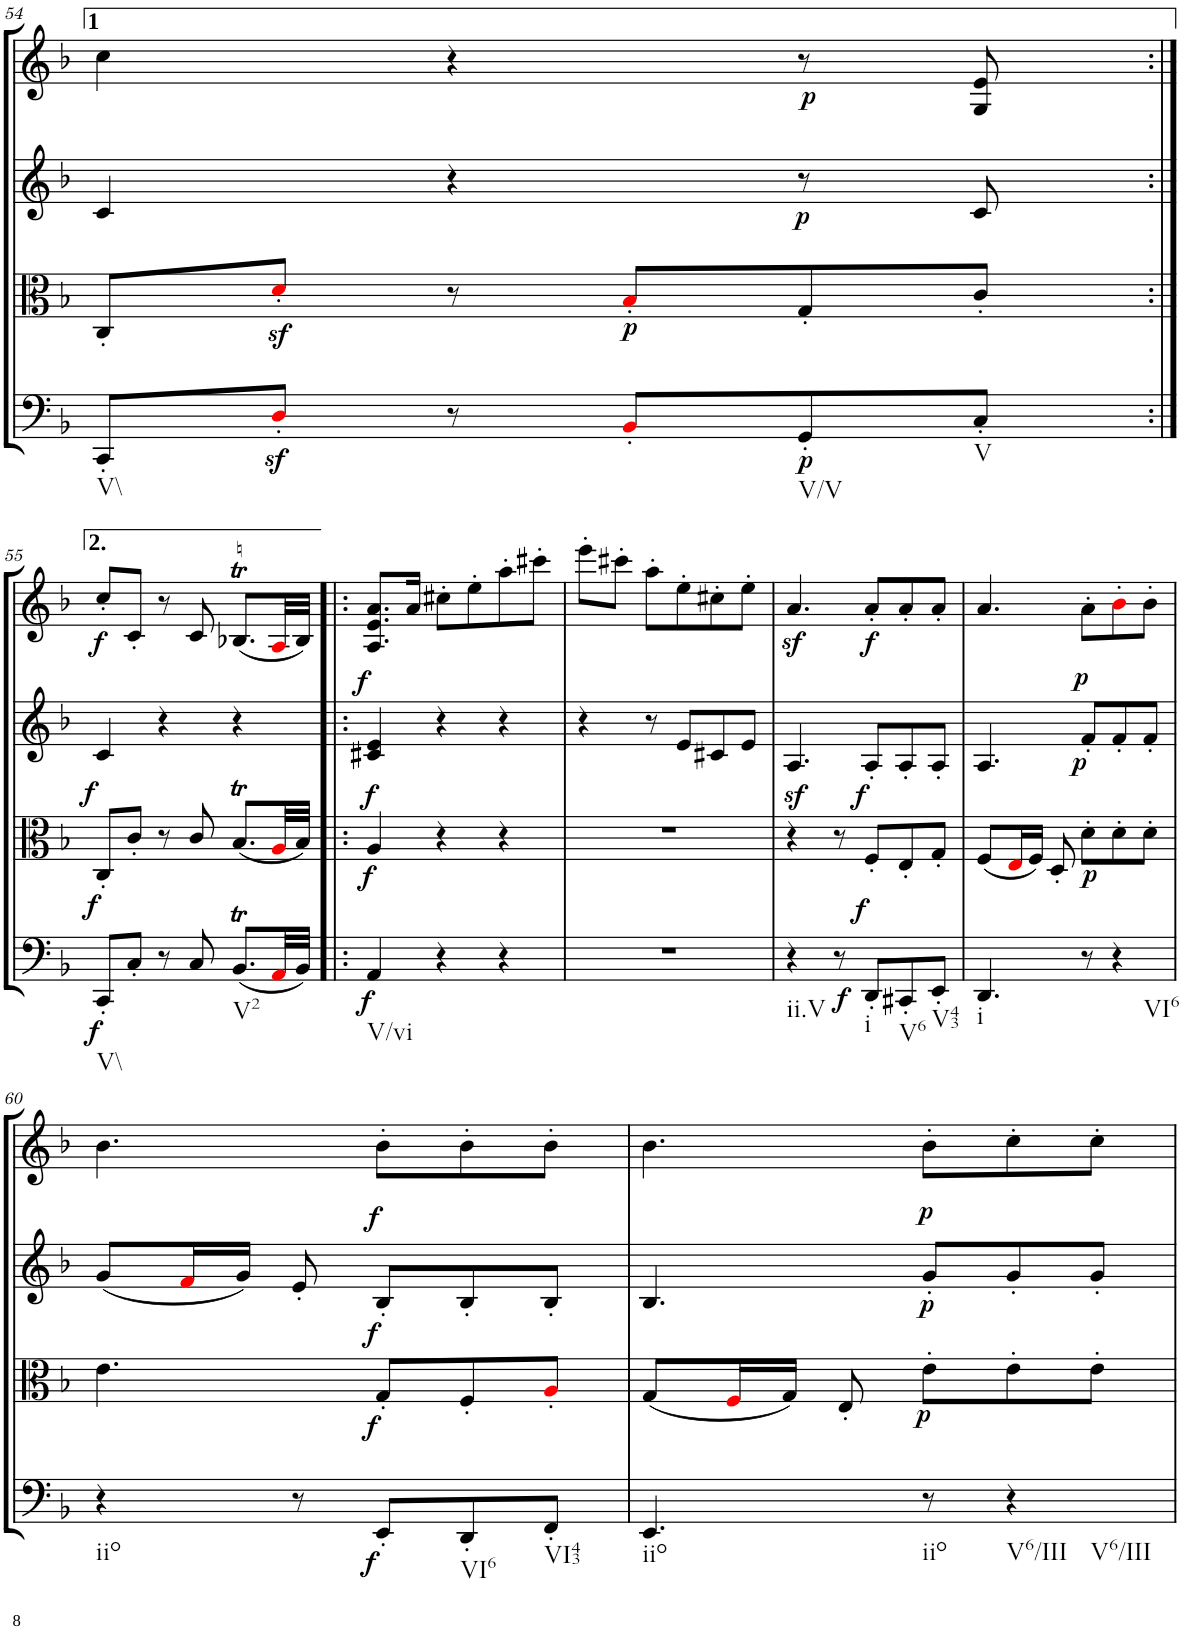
**kern	**dynam	**kern	**dynam	**kern	**dynam	**kern	**dynam
*part4	*part4	*part3	*part3	*part2	*part2	*part1	*part1
*staff4	*staff4	*staff3	*staff3	*staff2	*staff2	*staff1	*staff1
*I"Cello	*	*I"Viola	*	*I"2nd Violin	*	*I"1st Violin	*
*	*	*I'Vla	*	*I'Vln	*	*I'Vln	*
!!LO:PB:g=z
*clefF4	*	*clefC3	*	*clefG2	*	*clefG2	*
*k[b-]	*	*k[b-]	*	*k[b-]	*	*k[b-]	*
*F:	*	*F:	*	*F:	*	*F:	*
*M3/4	*	*M3/4	*	*M3/4	*	*M3/4	*
=54	=54	=54	=54	=54	=54	=54	=54
!LO:TX:b:t=V\\	!	!	!	!	!	!	!
8CC'/L	.	8C'/L	.	4c/	.	4cc\	.
8Dz<'i/J	.	8dz<'i/J	.	.	.	.	.
8r	.	8r	.	4r	.	4r	.
!	!	!	!LO:DY:b	!	!	!	!
8BB-'i/L	.	8B-'i/L	p	.	.	.	.
!LO:TX:b:t=V/V	!	!	!	!	!	!	!
!	!LO:DY:b	!	!	!	!LO:DY:b	!	!LO:DY:b
8GG'/	p	8G'/	.	8r	p	8r	p
!LO:TX:b:t=V	!	!	!	!	!	!	!
8C'/J	.	8c'/J	.	8c/	.	8G/ 8e/	.
!!LO:LB:g=z
=55:|!	=55:|!	=55:|!	=55:|!	=55:|!	=55:|!	=55:|!	=55:|!
!LO:TX:b:t=V\\	!	!	!	!	!	!	!
!	!LO:DY:b	!	!LO:DY:b	!	!	!	!
!	!	!	!LO:DY:n=1:a	!	!	!	!LO:DY:b
8CC'/L	f	8C'/L	f f	4c/	.	8cc'/L	f
8C'/J	.	8c'/J	.	.	.	8c'/J	.
8r	.	8r	.	4r	.	8r	.
8C/	.	8c/	.	.	.	8c/	.
!LO:TX:b:t=V2	!	!	!	!	!	!	!
(8.BB-T/L	.	(8.B-T/L	.	4r	.	(8.B-XT/L	.
32AAi/LL	.	32Ai/LL	.	.	.	32Ai/LL	.
32BB-/JJJ)	.	32B-/JJJ)	.	.	.	32B-/JJJ)	.
=56!|:	=56!|:	=56!|:	=56!|:	=56!|:	=56!|:	=56!|:	=56!|:
!LO:TX:b:t=V/vi	!	!	!	!	!	!	!
!	!LO:DY:b	!	!LO:DY:b	!	!	!	!
!	!	!	!LO:DY:n=1:a	!	!LO:DY:a	!	!
4AA/	f	4A/	f f	4c#X/ 4e/	f	8.A/ 8.e/ 8.a/L	.
.	.	.	.	.	.	16a/Jk	.
4r	.	4r	.	4r	.	8cc#X'\L	.
.	.	.	.	.	.	8ee'\	.
4r	.	4r	.	4r	.	8aa'\	.
.	.	.	.	.	.	8ccc#X'\J	.
=57	=57	=57	=57	=57	=57	=57	=57
2.r	.	2.r	.	4r	.	8eee'\L	.
.	.	.	.	.	.	8ccc#X'\J	.
.	.	.	.	8r	.	8aa'\L	.
.	.	.	.	8e/L	.	8ee'\	.
.	.	.	.	8c#X/	.	8cc#X'\	.
.	.	.	.	8e/J	.	8ee'\J	.
=58	=58	=58	=58	=58	=58	=58	=58
!LO:TX:b:t=ii.V	!	!	!	!	!	!	!
!	!	!	!LO:DY:a	!	!	!	!
4r	.	4r	sf	4.A/	.	4.az</	.
!	!LO:DY:b	!	!	!	!	!	!
8r	f	8r	.	.	.	.	.
!LO:TX:b:t=i	!	!	!	!	!	!	!
!	!LO:DY:a	!	!LO:DY:a	!	!	!	!LO:DY:b
8DD'/L	f	8F'/L	f	8A'/L	.	8a'/L	f
!LO:TX:b:t=V6	!	!	!	!	!	!	!
8CC#X'/	.	8E'/	.	8A'/	.	8a'/	.
!LO:TX:b:t=V43	!	!	!	!	!	!	!
8EE'/J	.	8G'/J	.	8A'/J	.	8a'/J	.
=59	=59	=59	=59	=59	=59	=59	=59
!LO:TX:b:t=i	!	!	!	!	!	!	!
4.DD/	.	(8F/L	.	4.A/	.	4.a/	.
.	.	16Ei/L	.	.	.	.	.
.	.	16F/JJ)	.	.	.	.	.
.	.	8D'/	.	.	.	.	.
!	!	!	!LO:DY:b	!	!LO:DY:b	!	!
!	!	!	!	!	!LO:DY:n=1:a	!	!
8r	.	8d'\L	p	8f'/L	p p	8a'\L	.
!LO:TX:b:t=VI6	!	!	!	!	!	!	!
4r	.	8d'\	.	8f'/	.	8b-'i\	.
.	.	8d'\J	.	8f'/J	.	8b-'\J	.
!!LO:LB:g=z
=60	=60	=60	=60	=60	=60	=60	=60
!LO:TX:b:t=iio	!	!	!	!	!	!	!
4r	.	4.e\	.	(8g/L	.	4.b-\	.
.	.	.	.	16fi/L	.	.	.
.	.	.	.	16g/JJ)	.	.	.
8r	.	.	.	8e'/	.	.	.
!	!LO:DY:b	!	!LO:DY:b	!	!LO:DY:b	!	!
!	!	!	!	!	!LO:DY:n=1:a	!	!
8EE'/L	f	8G'/L	f	8B-'/L	f f	8b-'\L	.
!LO:TX:b:t=VI6	!	!	!	!	!	!	!
8DD'/	.	8F'/	.	8B-'/	.	8b-'\	.
!LO:TX:b:t=VI43	!	!	!	!	!	!	!
8FF'/J	.	8A'i/J	.	8B-'/J	.	8b-'\J	.
=61	=61	=61	=61	=61	=61	=61	=61
!LO:TX:b:t=iio	!	!	!	!	!	!	!
4.EE/	.	(8G/L	.	4.B-/	.	4.b-\	.
.	.	16Fi/L	.	.	.	.	.
.	.	16G/JJ)	.	.	.	.	.
.	.	8E'/	.	.	.	.	.
!LO:TX:b:t=iio	!	!	!	!	!	!	!
!	!	!	!LO:DY:b	!	!LO:DY:b	!	!
!	!	!	!	!	!LO:DY:n=1:a	!	!
8r	.	8e'\L	p	8g'/L	p p	8b-'\L	.
!LO:TX:b:t=V6/III	!	!	!	!	!	!	!
!LO:TX:b:t=V6/III	!	!	!	!	!	!	!
4r	.	8e'\	.	8g'/	.	8cc'\	.
.	.	8e'\J	.	8g'/J	.	8cc'\J	.
=	=	=	=	=	=	=	=
*-	*-	*-	*-	*-	*-	*-	*-
